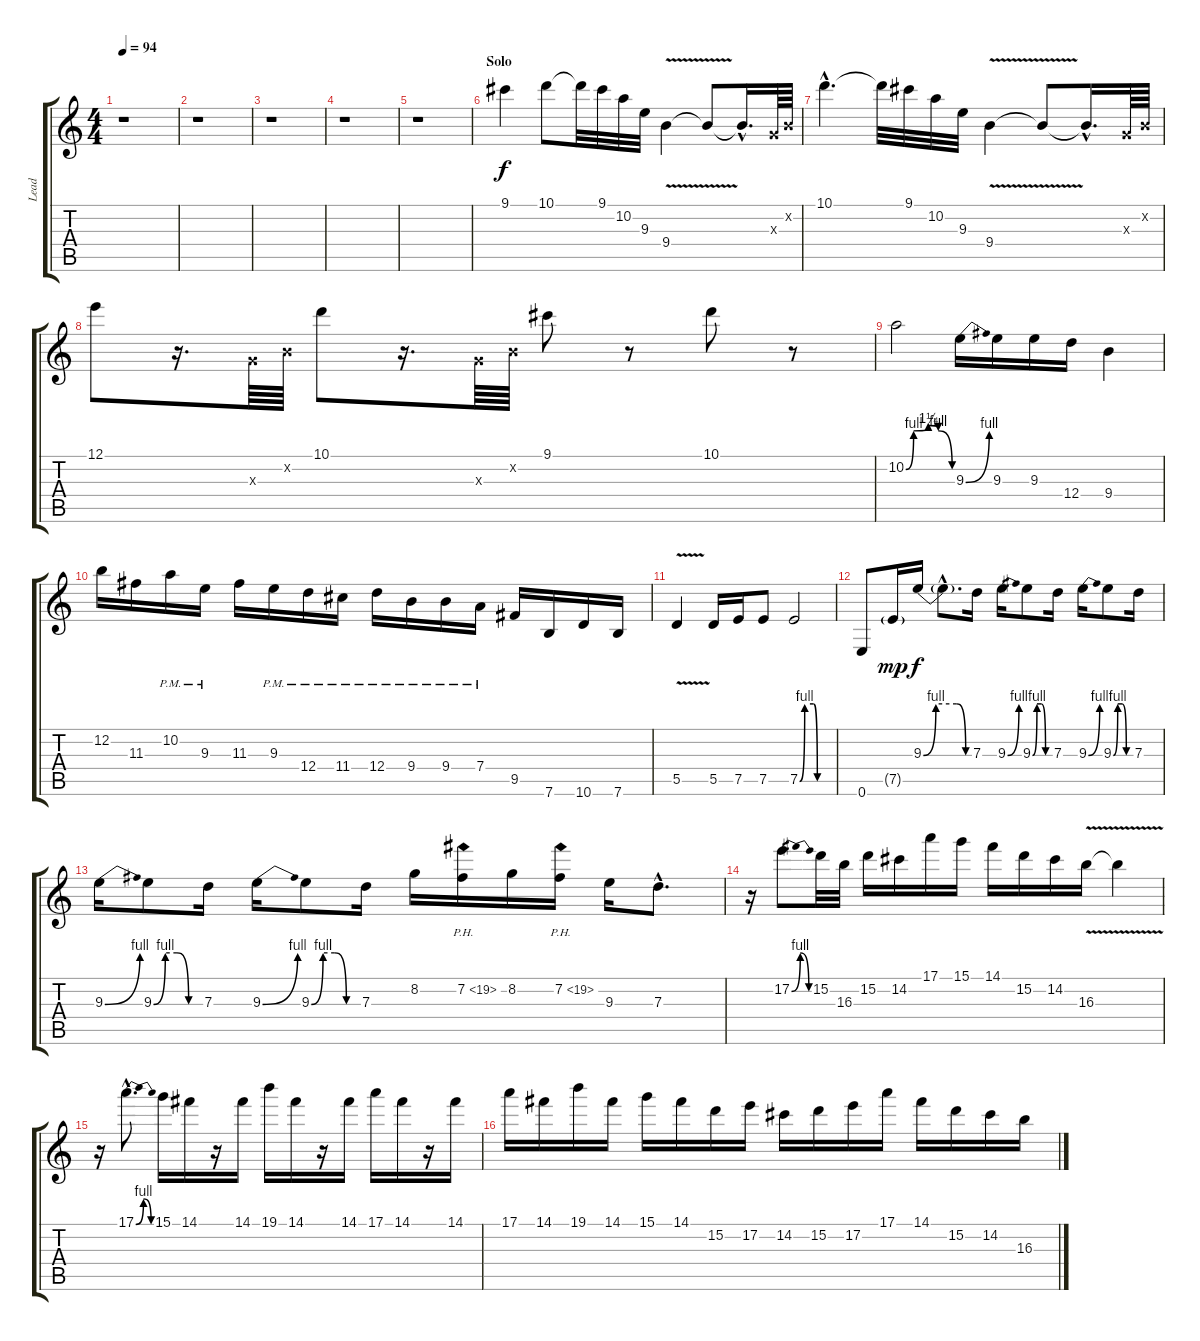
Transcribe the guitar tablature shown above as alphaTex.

\track ("Lead" "Lead") {instrument overdrivenguitar}
\staff {score tabs}
\tuning (E4 B3 G3 D3 A2 E2) {hide}
\ts (4 4)
\tempo 94
\clef g2
\ks c
r.1{dy f} |
r.1 |
r.1 |
r.1 |
r.1 |
\section ("" "Solo")
9.1.4 10.1.8 10.1{t}.32 9.1.32 10.2.32 9.3.32 9.4{v}.4 9.4{t}.8 9.4{hac t}.16{d} 0.3{x}.64 0.2{x}.64 |
10.1{hac}.4{d} 10.1{t}.32 9.1.32 10.2.32 9.3.32 9.4{v}.4 9.4{t}.8 9.4{hac t}.16{d} 0.3{x}.64 0.2{x}.64 |
12.1.8 r.16{d} 0.3{x}.64 0.2{x}.64 10.1.8 r.16{d} 0.3{x}.64 0.2{x}.64 9.1.8 r.8 10.1.8 r.8 |
10.2{be (custom 0 0 10 4 29 5 42 4 60 0)}.2 9.3{be (bend 0 0 60 4)}.16 9.3.16 9.3.16 12.4.16 9.4.4 |
12.2.16 11.3.16 10.2{pm}.16 9.3{pm}.16 11.3.16 9.3{pm}.16 12.4{pm}.16 11.4{pm}.16 12.4{pm}.16 9.4{pm}.16 9.4{pm}.16 7.4{pm}.16 9.5.16 7.6.16 10.6.16 7.6.16 |
5.5{v}.4 5.5.16 7.5.16 7.5.8 7.5{be (custom 0 0 9 4 25 4 32 0 60 0)}.2 |
0.6.8 7.5{g}.16{dy mp} 9.3{be (custom 0 0 15 4 40 4 51 0 60 0)}.16{dy f} 9.3{hac t}.8{d} 7.3.16 9.3{be (bend 0 0 60 4)}.16 9.3{be (custom 0 0 15 4 30 4 45 0 60 0)}.8 7.3.16 9.3{be (bend 0 0 60 4)}.16 9.3{be (custom 0 0 15 4 30 4 45 0 60 0)}.8 7.3.16 |
9.3{be (bend 0 0 60 4)}.16 9.3{be (custom 0 0 15 4 30 4 45 0 60 0)}.8 7.3.16 9.3{be (bend 0 0 60 4)}.16 9.3{be (custom 0 0 15 4 30 4 45 0 60 0)}.8 7.3.16 8.2.16 7.2{ph 12}.16 8.2.16 7.2{ph 12}.16 9.3.16 7.3{hac}.8{d} |
r.16 17.2{be (bendrelease 0 0 15 4 45 4 60 0)}.8 15.2.32 16.3.32 15.2.16 14.2.16 17.1.16 15.1.16 14.1.16 15.2.16 14.2.16 16.3{v}.16 16.3{t}.4 |
r.16 17.1{be (bendrelease 0 0 15 4 30 4 60 0) hac}.8{d} 15.1.16 14.1.16 r.16 14.1.16 19.1.16 14.1.16 r.16 14.1.16 17.1.16 14.1.16 r.16 14.1.16 |
17.1.16 14.1.16 19.1.16 14.1.16 15.1.16 14.1.16 15.2.16 17.2.16 14.2.16 15.2.16 17.2.16 17.1.16 14.1.16 15.2.16 14.2.16 16.3.16
